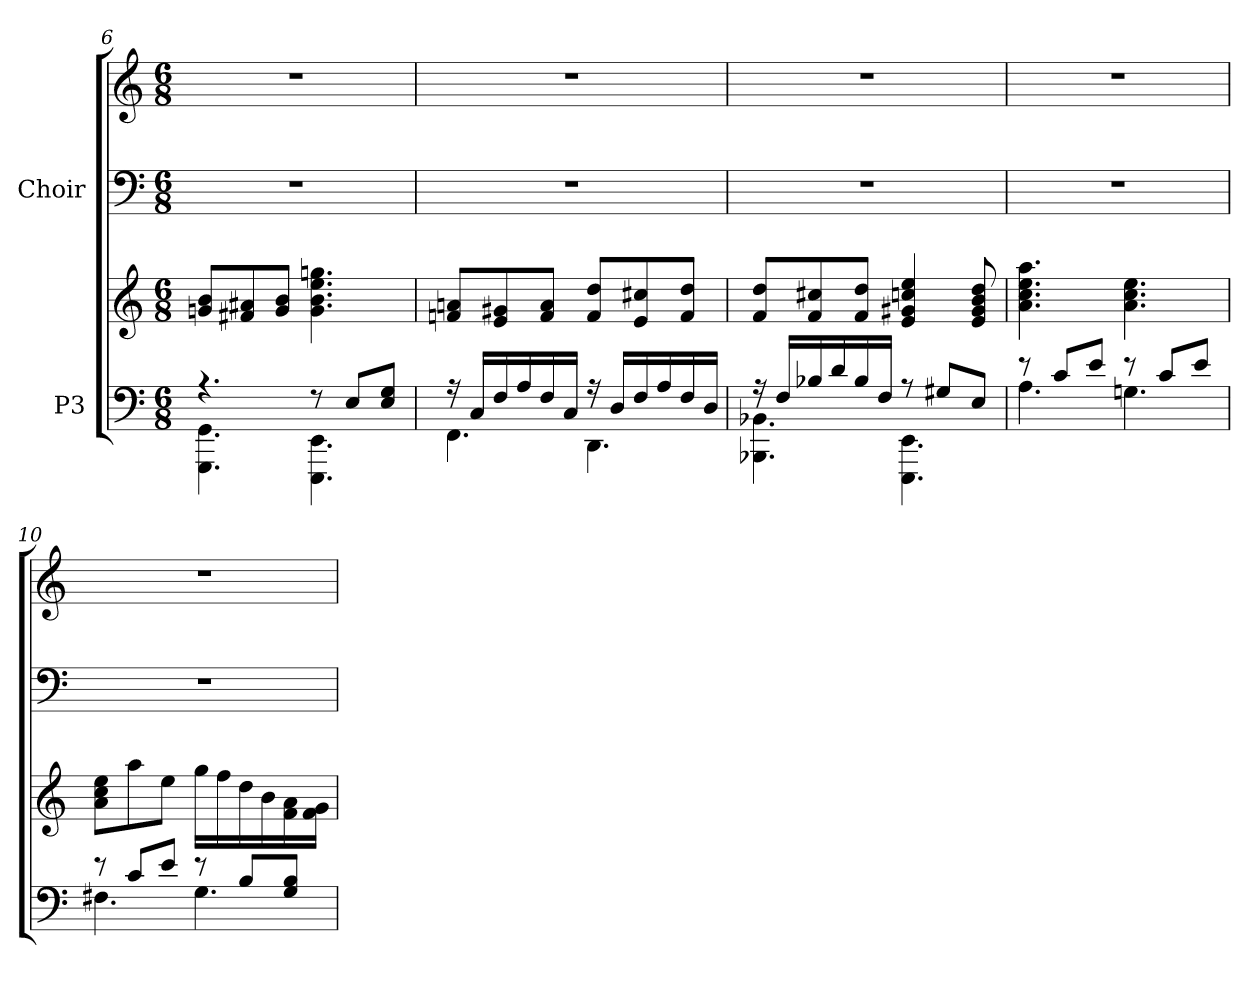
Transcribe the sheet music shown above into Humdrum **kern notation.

**kern	**kern	**kern	**kern
*part2	*part2	*part1	*part1
*staff4	*staff3	*staff2	*staff1
*I"P3	*	*I"Choir	*
*clefF4	*clefG2	*clefF4	*clefG2
*k[]	*k[]	*k[]	*k[]
*a:	*a:	*a:	*a:
*M6/8	*M6/8	*M6/8	*M6/8
=6	=6	=6	=6
*^	*	*	*
!	!	!	!LO:N:vis=1	!LO:N:vis=1
4.r	4.GGGi\ 4.GGi	8gni/ 8biL	2.r	2.r
.	.	8f#Xi/ 8a#Xi	.	.
.	.	8gi/ 8biJ	.	.
8r	4.EEEi\ 4.EEi	4.gi\ 4.bi 4.eei 4.ggni	.	.
8Ei/L	.	.	.	.
8Ei/ 8GiJ	.	.	.	.
=7	=7	=7	=7	=7
!	!	!	!LO:N:vis=1	!LO:N:vis=1
16r	4.FFi\	8fni/ 8aniL	2.r	2.r
16Ci/LL	.	.	.	.
16Fi/	.	8ei/ 8g#Xi	.	.
16Ai/	.	.	.	.
16Fi/	.	8fi/ 8aiJ	.	.
16Ci/JJ	.	.	.	.
16r	4.DDi\	8fi/ 8ddiL	.	.
16Di/LL	.	.	.	.
16Fi/	.	8ei/ 8cc#Xi	.	.
16Ai/	.	.	.	.
16Fi/	.	8fi/ 8ddiJ	.	.
16Di/JJ	.	.	.	.
=8	=8	=8	=8	=8
!	!	!	!LO:N:vis=1	!LO:N:vis=1
16r	4.BBB-Xi\ 4.BB-Xi	8fi/ 8ddiL	2.r	2.r
16Fi/LL	.	.	.	.
16B-Xi/	.	8fi/ 8cc#Xi	.	.
16di/	.	.	.	.
16B-i/	.	8fi/ 8ddiJ	.	.
16Fi/JJ	.	.	.	.
8r	4.EEEi\ 4.EEi	4ei/ 4g#Xi 4ccni 4eei	.	.
8G#Xi/L	.	.	.	.
8Ei/J	.	8ei/ 8g#i 8bi 8ddi	.	.
!!LO:LB:g=z
=9	=9	=9	=9	=9
!	!	!	!LO:N:vis=1	!LO:N:vis=1
8r	4.Ai\	4.ai\ 4.cci 4.eei 4.aai	2.r	2.r
8ci/L	.	.	.	.
8ei/J	.	.	.	.
8r	4.Gni\	4.ai\ 4.cci 4.eei	.	.
8ci/L	.	.	.	.
8ei/J	.	.	.	.
=10	=10	=10	=10	=10
!	!	!	!LO:N:vis=1	!LO:N:vis=1
8r	4.F#Xi\	8ai\ 8cci 8eeiL	2.r	2.r
8ci/L	.	8aai\	.	.
8ei/J	.	8eei\J	.	.
8r	4.Gi\	16ggi\LL	.	.
.	.	16ffi\	.	.
8Bi/L	.	16ddi\	.	.
.	.	16bi\	.	.
8Gi/ 8BiJ	.	16fi\ 16ai	.	.
.	.	16fi\ 16giJJ	.	.
*v	*v	*	*	*
=	=	=	=
*-	*-	*-	*-
